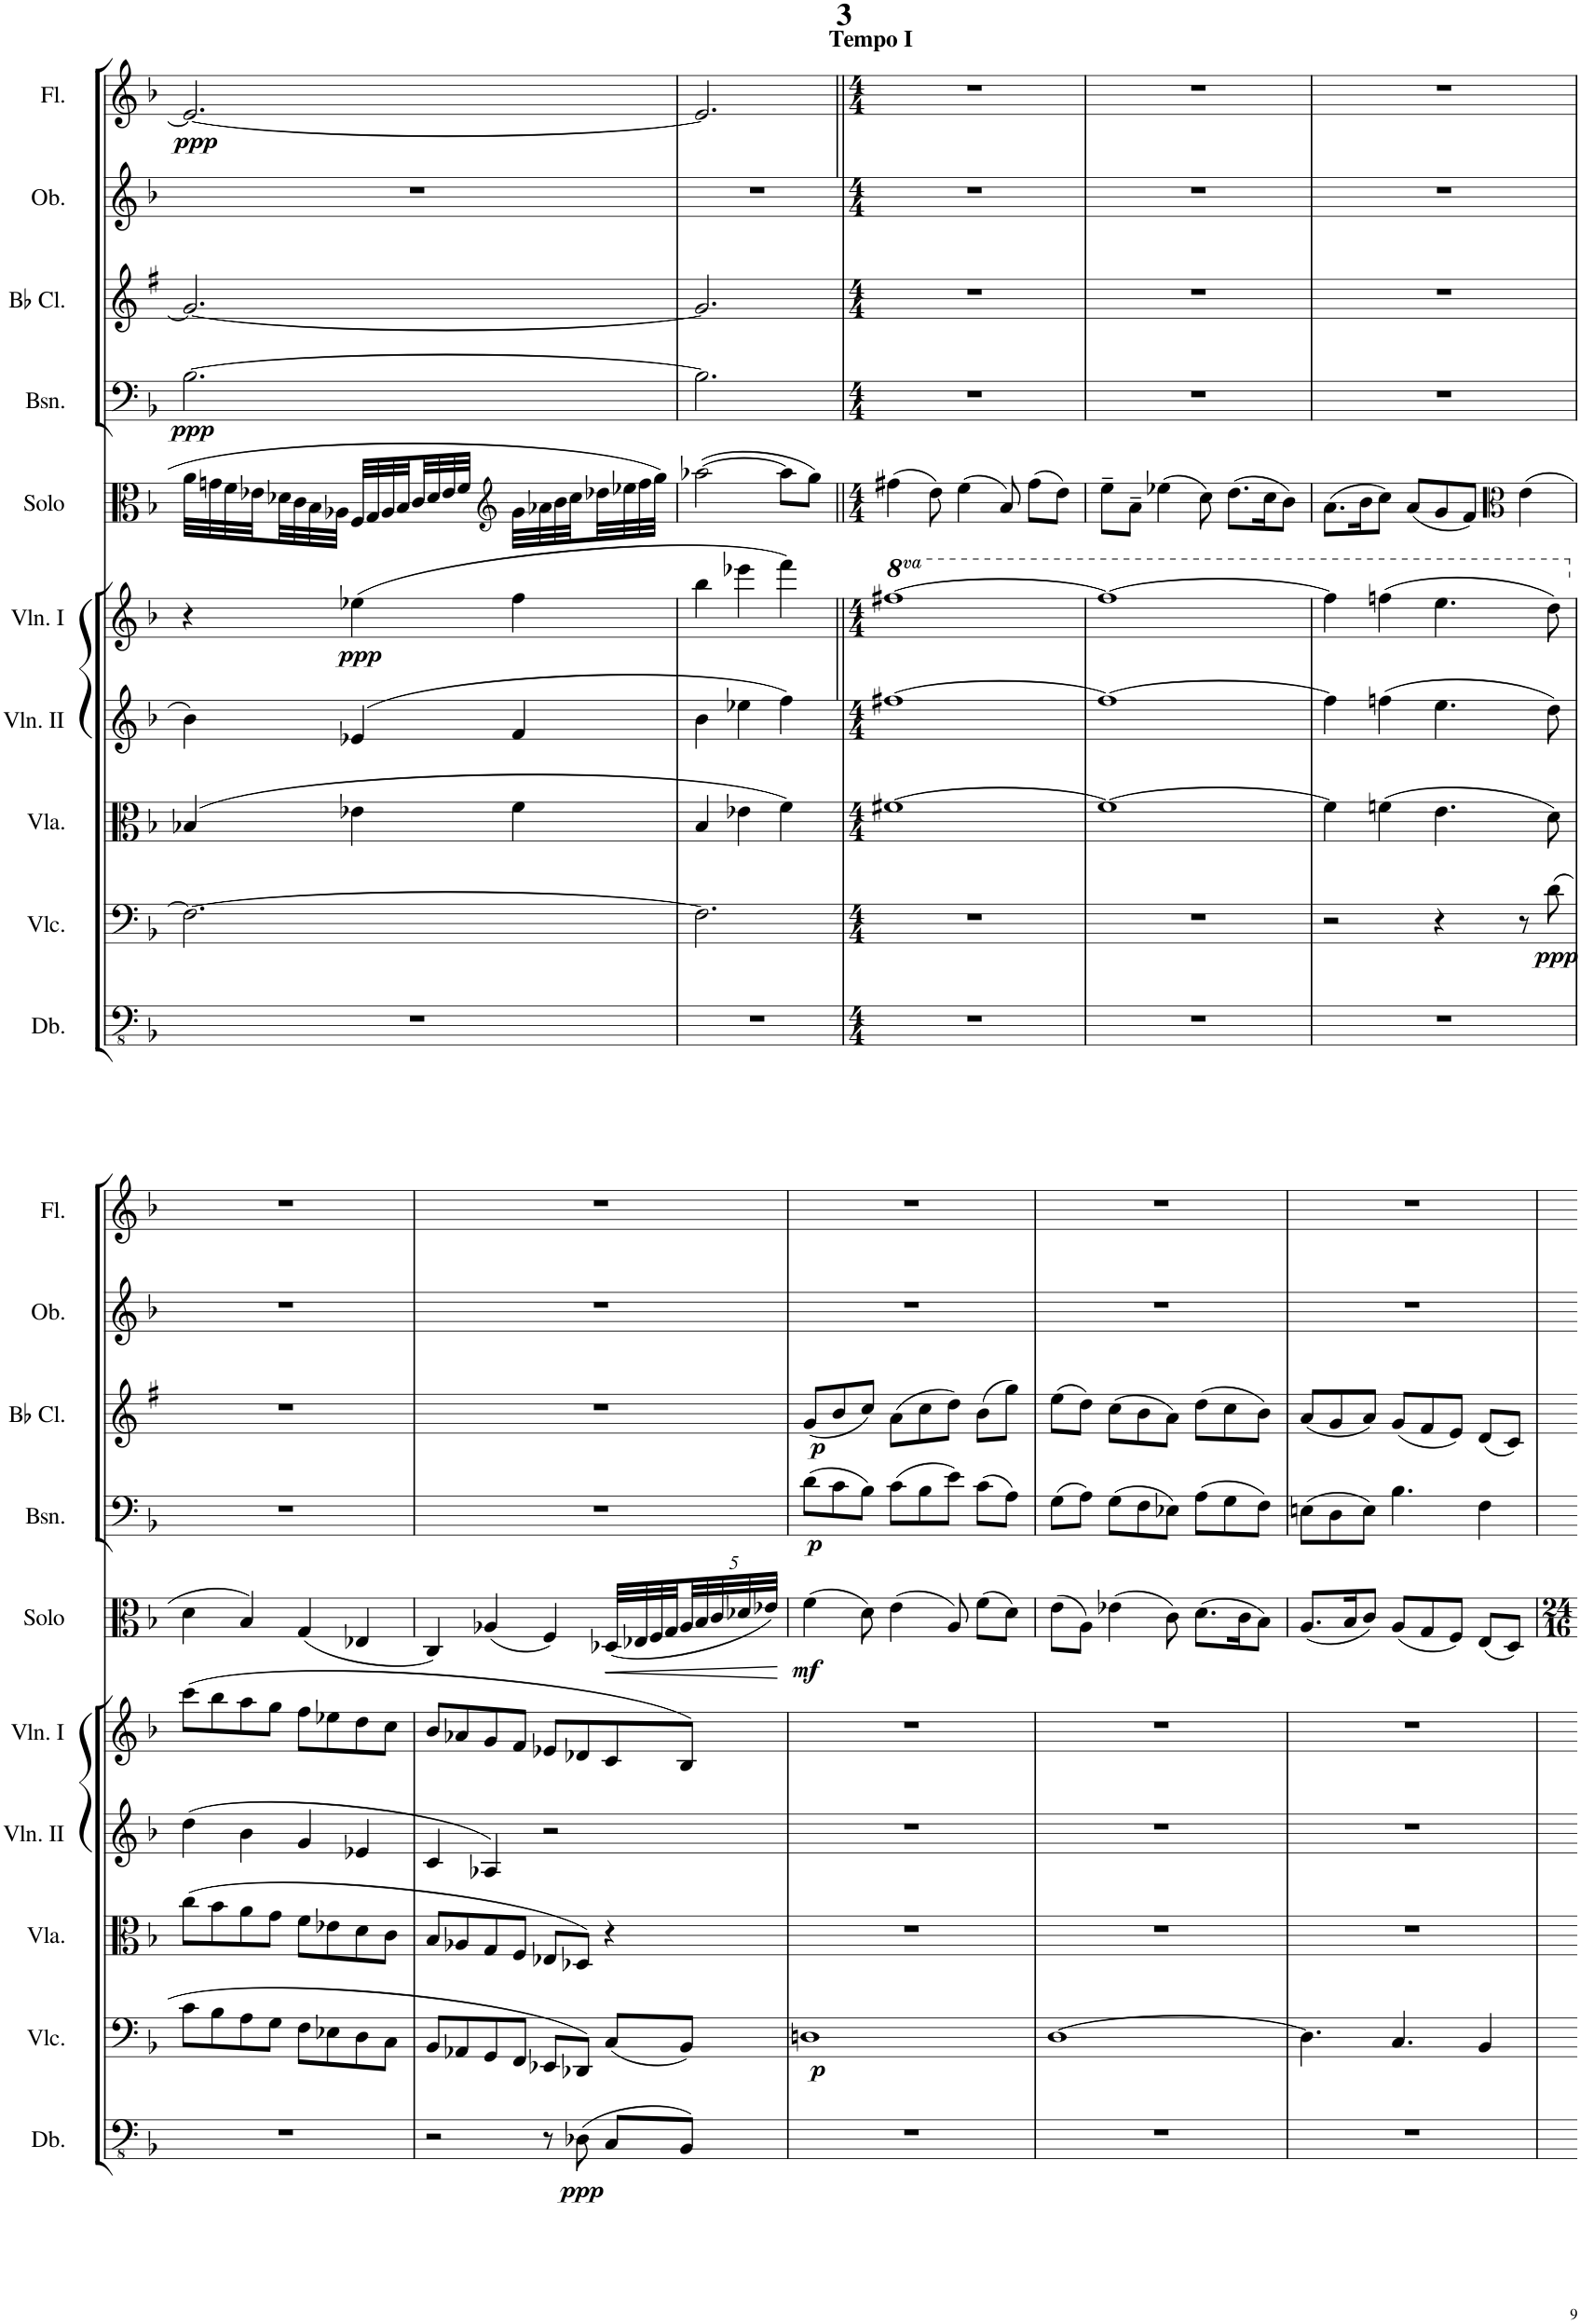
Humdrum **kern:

**kern	**dynam	**kern	**dynam	**kern	**kern	**kern	**dynam	**kern	**dynam	**kern	**dynam	**kern	**dynam	**kern	**dynam
*part9	*part9	*part8	*part8	*part7	*part6	*part5	*part5	*part4	*part4	*part3	*part3	*part2	*part2	*part1	*part1
*staff9	*staff9	*staff8	*staff8	*staff7	*staff6	*staff5	*staff5	*staff4	*staff4	*staff3	*staff3	*staff2	*staff2	*staff1	*staff1
*I"Bass	*	*I"Cello	*	*I"Viola	*I"Violin II	*I"Violin I	*	*I"Solo Viola	*	*I"Bassoon	*	*I"Bb Clarinet	*	*I"Flute	*
*	*	*	*	*I'Vla.	*I'Vln. II	*I'Vln. I	*	*I'Solo	*	*I'Bsn.	*	*I'Bb Cl.	*	*I'Fl.	*
!!LO:PB:g=z
*clefFv4	*	*clefF4	*	*clefC3	*clefG2	*clefG2	*	*clefC3	*	*clefF4	*	*clefG2	*	*clefG2	*
*Trd7c12	*	*	*	*	*	*	*	*	*	*	*	*Trd1c2	*	*	*
*k[b-]	*	*k[b-]	*	*k[b-]	*k[b-]	*k[b-]	*	*k[b-]	*	*k[b-]	*	*k[f#]	*	*k[b-]	*
*M3/4	*	*M3/4	*	*M3/4	*M3/4	*M3/4	*	*M3/4	*	*M3/4	*	*M3/4	*	*M3/4	*
=65	=65	=65	=65	=65	=65	=65	=65	=65	=65	=65	=65	=65	=65	=65	=65
!	!	!	!	!	!	!	!	!	!	!	!LO:DY:b	!	!	!	!LO:DY:b
2.r	.	2.F\_	.	(4B-X/	4b-\	4r	.	32a\LLL	.	[2.B-\	ppp	2.g/_	.	2.e-/_	ppp
.	.	.	.	.	.	.	.	32gn\	.	.	.	.	.	.	.
.	.	.	.	.	.	.	.	32f\	.	.	.	.	.	.	.
.	.	.	.	.	.	.	.	32e-X\	.	.	.	.	.	.	.
.	.	.	.	.	.	.	.	32d-X\	.	.	.	.	.	.	.
.	.	.	.	.	.	.	.	32c\	.	.	.	.	.	.	.
.	.	.	.	.	.	.	.	32B-\	.	.	.	.	.	.	.
.	.	.	.	.	.	.	.	32A-X\JJJ	.	.	.	.	.	.	.
!	!	!	!	!	!	!	!LO:DY:b	!	!	!	!	!	!	!	!
.	.	.	.	4e-X\	(4e-X/	(4ee-X\	ppp	32F/LLL	.	.	.	.	.	.	.
.	.	.	.	.	.	.	.	32G/	.	.	.	.	.	.	.
.	.	.	.	.	.	.	.	32A-/	.	.	.	.	.	.	.
.	.	.	.	.	.	.	.	32B-/	.	.	.	.	.	.	.
.	.	.	.	.	.	.	.	32c/	.	.	.	.	.	.	.
.	.	.	.	.	.	.	.	32d-/	.	.	.	.	.	.	.
.	.	.	.	.	.	.	.	32e-/	.	.	.	.	.	.	.
.	.	.	.	.	.	.	.	32f/JJJ	.	.	.	.	.	.	.
*	*	*	*	*	*	*	*	*clefG2	*	*	*	*	*	*	*
.	.	.	.	4f\	4f/	4ff\	.	32g\LLL	.	.	.	.	.	.	.
.	.	.	.	.	.	.	.	32a-X\	.	.	.	.	.	.	.
.	.	.	.	.	.	.	.	32b-\	.	.	.	.	.	.	.
.	.	.	.	.	.	.	.	32cc\	.	.	.	.	.	.	.
.	.	.	.	.	.	.	.	32dd-X\	.	.	.	.	.	.	.
.	.	.	.	.	.	.	.	32ee-X\	.	.	.	.	.	.	.
.	.	.	.	.	.	.	.	32ff\	.	.	.	.	.	.	.
.	.	.	.	.	.	.	.	32gg\JJJ	.	.	.	.	.	.	.
=66	=66	=66	=66	=66	=66	=66	=66	=66	=66	=66	=66	=66	=66	=66	=66
2.r	.	2.F\]	.	4B-/	4b-\	4bb-\	.	([2aa-X\	.	2.B-\]	.	2.g/]	.	2.e-/]	.
.	.	.	.	4e-X\	4ee-X\	4eee-X\	.	.	.	.	.	.	.	.	.
.	.	.	.	4f\)	4ff\)	4fff\)	.	8aa-\L]	.	.	.	.	.	.	.
.	.	.	.	.	.	.	.	8gg\J)	.	.	.	.	.	.	.
=67||	=67||	=67||	=67||	=67||	=67||	=67||	=67||	=67||	=67||	=67||	=67||	=67||	=67||	=67||	=67||
!!LO:REH:place=s1:a:B:cj:enc=none:fs=16:t=3
*M4/4	*	*M4/4	*	*M4/4	*M4/4	*M4/4	*	*M4/4	*	*M4/4	*	*M4/4	*	*M4/4	*
*	*	*	*	*	*	*8va	*	*	*	*	*	*	*	*	*
!	!	!	!	!	!	!	!	!	!	!	!	!	!	!LO:TX:a:B:t=Tempo I	!
1r	.	1r	.	[1f#X	[1ff#X	[1fff#X	.	(4ff#X\	.	1r	.	1r	.	1r	.
.	.	.	.	.	.	.	.	8dd\)	.	.	.	.	.	.	.
.	.	.	.	.	.	.	.	(4ee\	.	.	.	.	.	.	.
.	.	.	.	.	.	.	.	8a/)	.	.	.	.	.	.	.
.	.	.	.	.	.	.	.	(8ff#\L	.	.	.	.	.	.	.
.	.	.	.	.	.	.	.	8dd\J)	.	.	.	.	.	.	.
=68	=68	=68	=68	=68	=68	=68	=68	=68	=68	=68	=68	=68	=68	=68	=68
1r	.	1r	.	1f#_	1ff#_	1fff#_	.	8ee~\L	.	1r	.	1r	.	1r	.
.	.	.	.	.	.	.	.	8a~\J	.	.	.	.	.	.	.
.	.	.	.	.	.	.	.	(4ee-X\	.	.	.	.	.	.	.
.	.	.	.	.	.	.	.	8cc\)	.	.	.	.	.	.	.
.	.	.	.	.	.	.	.	(8.dd\L	.	.	.	.	.	.	.
.	.	.	.	.	.	.	.	16cc\K	.	.	.	.	.	.	.
.	.	.	.	.	.	.	.	8b-\J)	.	.	.	.	.	.	.
=69	=69	=69	=69	=69	=69	=69	=69	=69	=69	=69	=69	=69	=69	=69	=69
1r	.	2r	.	4f#\]	4ff#\]	4fff#\]	.	(8.a\L	.	1r	.	1r	.	1r	.
.	.	.	.	.	.	.	.	16b-\K	.	.	.	.	.	.	.
.	.	.	.	(4fn\	(4ffn\	(4fffn\	.	8cc\J)	.	.	.	.	.	.	.
.	.	.	.	.	.	.	.	(8a/L	.	.	.	.	.	.	.
.	.	4r	.	4.e\	4.ee\	4.eee\	.	8g/	.	.	.	.	.	.	.
.	.	.	.	.	.	.	.	8f/J)	.	.	.	.	.	.	.
*	*	*	*	*	*	*	*	*clefC3	*	*	*	*	*	*	*
.	.	8r	.	.	.	.	.	(4e\	.	.	.	.	.	.	.
!	!	!	!LO:DY:b	!	!	!	!	!	!	!	!	!	!	!	!
.	.	(8d\	ppp	8d\)	8dd\)	8ddd\)	.	.	.	.	.	.	.	.	.
!!LO:LB:g=z
=70	=70	=70	=70	=70	=70	=70	=70	=70	=70	=70	=70	=70	=70	=70	=70
*	*	*	*	*	*	*X8va	*	*	*	*	*	*	*	*	*
1r	.	8c\L	.	(8cc\L	(4dd\	(8ccc\L	.	4d\	.	1r	.	1r	.	1r	.
.	.	8B-\	.	8b-\	.	8bb-\	.	.	.	.	.	.	.	.	.
.	.	8A\	.	8a\	4b-\	8aa\	.	4B-/)	.	.	.	.	.	.	.
.	.	8G\J	.	8g\J	.	8gg\J	.	.	.	.	.	.	.	.	.
.	.	8F\L	.	8f\L	4g/	8ff\L	.	(4G/	.	.	.	.	.	.	.
.	.	8E-X\	.	8e-X\	.	8ee-X\	.	.	.	.	.	.	.	.	.
.	.	8D\	.	8d\	4e-X/	8dd\	.	4E-X/	.	.	.	.	.	.	.
.	.	8C\J	.	8c\J	.	8cc\J	.	.	.	.	.	.	.	.	.
=71	=71	=71	=71	=71	=71	=71	=71	=71	=71	=71	=71	=71	=71	=71	=71
2r	.	8BB-/L	.	8B-/L	4c/	8b-/L	.	4C/)	.	1r	.	1r	.	1r	.
.	.	8AA-X/	.	8A-X/	.	8a-X/	.	.	.	.	.	.	.	.	.
.	.	8GG/	.	8G/	4A-X/)	8g/	.	(4A-X/	.	.	.	.	.	.	.
.	.	8FF/J	.	8F/J	.	8f/J	.	.	.	.	.	.	.	.	.
8r	.	8EE-X/L	.	8E-X/L	2r	8e-X/L	.	4F/)	.	.	.	.	.	.	.
!	!LO:DY:b	!	!	!	!	!	!	!	!	!	!	!	!	!	!
(8DD-X\	ppp	8DD-X/J)	.	8D-X/J)	.	8d-X/	.	.	.	.	.	.	.	.	.
!	!	!	!	!	!	!	!	!	!LO:HP:b	!	!	!	!	!	!
8CC/L	.	(8C/L	.	4r	.	8c/	.	(32D-X/LLL	<	.	.	.	.	.	.
.	.	.	.	.	.	.	.	32E-X/	.	.	.	.	.	.	.
.	.	.	.	.	.	.	.	32F/	.	.	.	.	.	.	.
.	.	.	.	.	.	.	.	32G/	.	.	.	.	.	.	.
*	*	*	*	*	*	*	*	*Xbrackettup	*	*	*	*	*	*	*
8BBB-/J)	.	8BB-/J)	.	.	.	8B-/J)	.	40A-/	.	.	.	.	.	.	.
.	.	.	.	.	.	.	.	40B-/	.	.	.	.	.	.	.
.	.	.	.	.	.	.	.	40c/	.	.	.	.	.	.	.
.	.	.	.	.	.	.	.	40d-X/	.	.	.	.	.	.	.
.	.	.	.	.	.	.	.	40e-X/JJJ)	.	.	.	.	.	.	.
.	.	.	.	.	.	.	.	.	[	.	.	.	.	.	.
=72	=72	=72	=72	=72	=72	=72	=72	=72	=72	=72	=72	=72	=72	=72	=72
!	!	!	!LO:DY:b	!	!	!	!	!	!LO:DY:b	!	!LO:DY:b	!	!LO:DY:b	!	!
1r	.	1Dn	p	1r	1r	1r	.	(4f\	mf	(8d\L	p	(8g/L	p	1r	.
.	.	.	.	.	.	.	.	.	.	8c\	.	8b/	.	.	.
.	.	.	.	.	.	.	.	8d\)	.	8B-\J)	.	8cc/J)	.	.	.
.	.	.	.	.	.	.	.	(4e\	.	(8c\L	.	(8a\L	.	.	.
.	.	.	.	.	.	.	.	.	.	8B-\	.	8cc\	.	.	.
.	.	.	.	.	.	.	.	8A/)	.	8e\J)	.	8dd\J)	.	.	.
.	.	.	.	.	.	.	.	(8f\L	.	(8c\L	.	(8b\L	.	.	.
.	.	.	.	.	.	.	.	8d\J)	.	8A\J)	.	8gg\J)	.	.	.
=73	=73	=73	=73	=73	=73	=73	=73	=73	=73	=73	=73	=73	=73	=73	=73
1r	.	[1D	.	1r	1r	1r	.	(8e\L	.	(8G\L	.	(8ee\L	.	1r	.
.	.	.	.	.	.	.	.	8A\J)	.	8A\J)	.	8dd\J)	.	.	.
.	.	.	.	.	.	.	.	(4e-X\	.	(8G\L	.	(8cc\L	.	.	.
.	.	.	.	.	.	.	.	.	.	8F\	.	8b\	.	.	.
.	.	.	.	.	.	.	.	8c\)	.	8E-X\J)	.	8a\J)	.	.	.
.	.	.	.	.	.	.	.	(8.d\L	.	(8A\L	.	(8dd\L	.	.	.
.	.	.	.	.	.	.	.	.	.	8G\	.	8cc\	.	.	.
.	.	.	.	.	.	.	.	16c\K	.	.	.	.	.	.	.
.	.	.	.	.	.	.	.	8B-\J)	.	8F\J)	.	8b\J)	.	.	.
=74	=74	=74	=74	=74	=74	=74	=74	=74	=74	=74	=74	=74	=74	=74	=74
1r	.	4.D\]	.	1r	1r	1r	.	(8.A/L	.	(8En\L	.	(8a/L	.	1r	.
.	.	.	.	.	.	.	.	.	.	8D\	.	8g/	.	.	.
.	.	.	.	.	.	.	.	16B-/K	.	.	.	.	.	.	.
.	.	.	.	.	.	.	.	8c/J)	.	8E\J)	.	8a/J)	.	.	.
.	.	4.C/	.	.	.	.	.	(8A/L	.	4.B-\	.	(8g/L	.	.	.
.	.	.	.	.	.	.	.	8G/	.	.	.	8f#/	.	.	.
.	.	.	.	.	.	.	.	8F/J)	.	.	.	8e/J)	.	.	.
.	.	4BB-/	.	.	.	.	.	(8E/L	.	4F\	.	(8d/L	.	.	.
.	.	.	.	.	.	.	.	8D/J)	.	.	.	8c/J)	.	.	.
=	=	=	=	=	=	=	=	=	=	=	=	=	=	=	=
*-	*-	*-	*-	*-	*-	*-	*-	*-	*-	*-	*-	*-	*-	*-	*-
